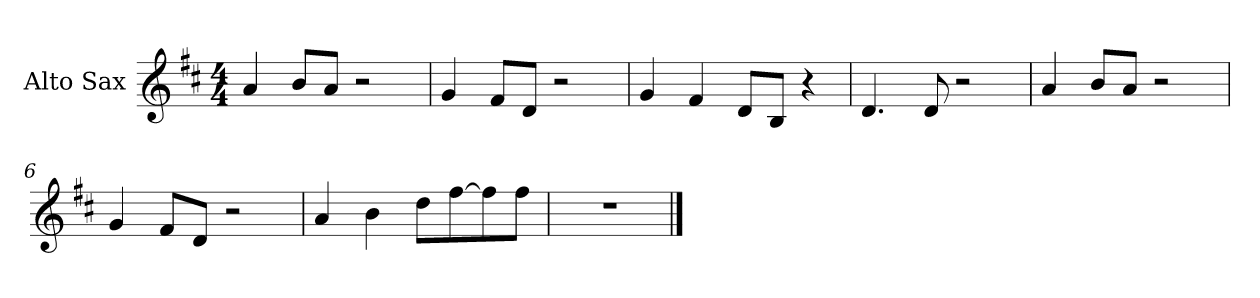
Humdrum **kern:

**kern
*part1
*staff1
*I"Alto Sax
*I'A. Sx.
*clefG2
*ITrd5c9
*k[b-]
*F:
*M4/4
=1
4c/
8d/L
8c/J
2r
=2
4B-/
8A/L
8F/J
2r
=3
4B-/
4A/
8F/L
8D/J
4r
=4
4.F/
8F/
2r
=5
4c/
8d/L
8c/J
2r
!!LO:LB:g=z
=6
4B-/
8A/L
8F/J
2r
=7
4c/
4d\
8f\L
[8a\
8a\]
8a\J
=8
1r
==
*-
